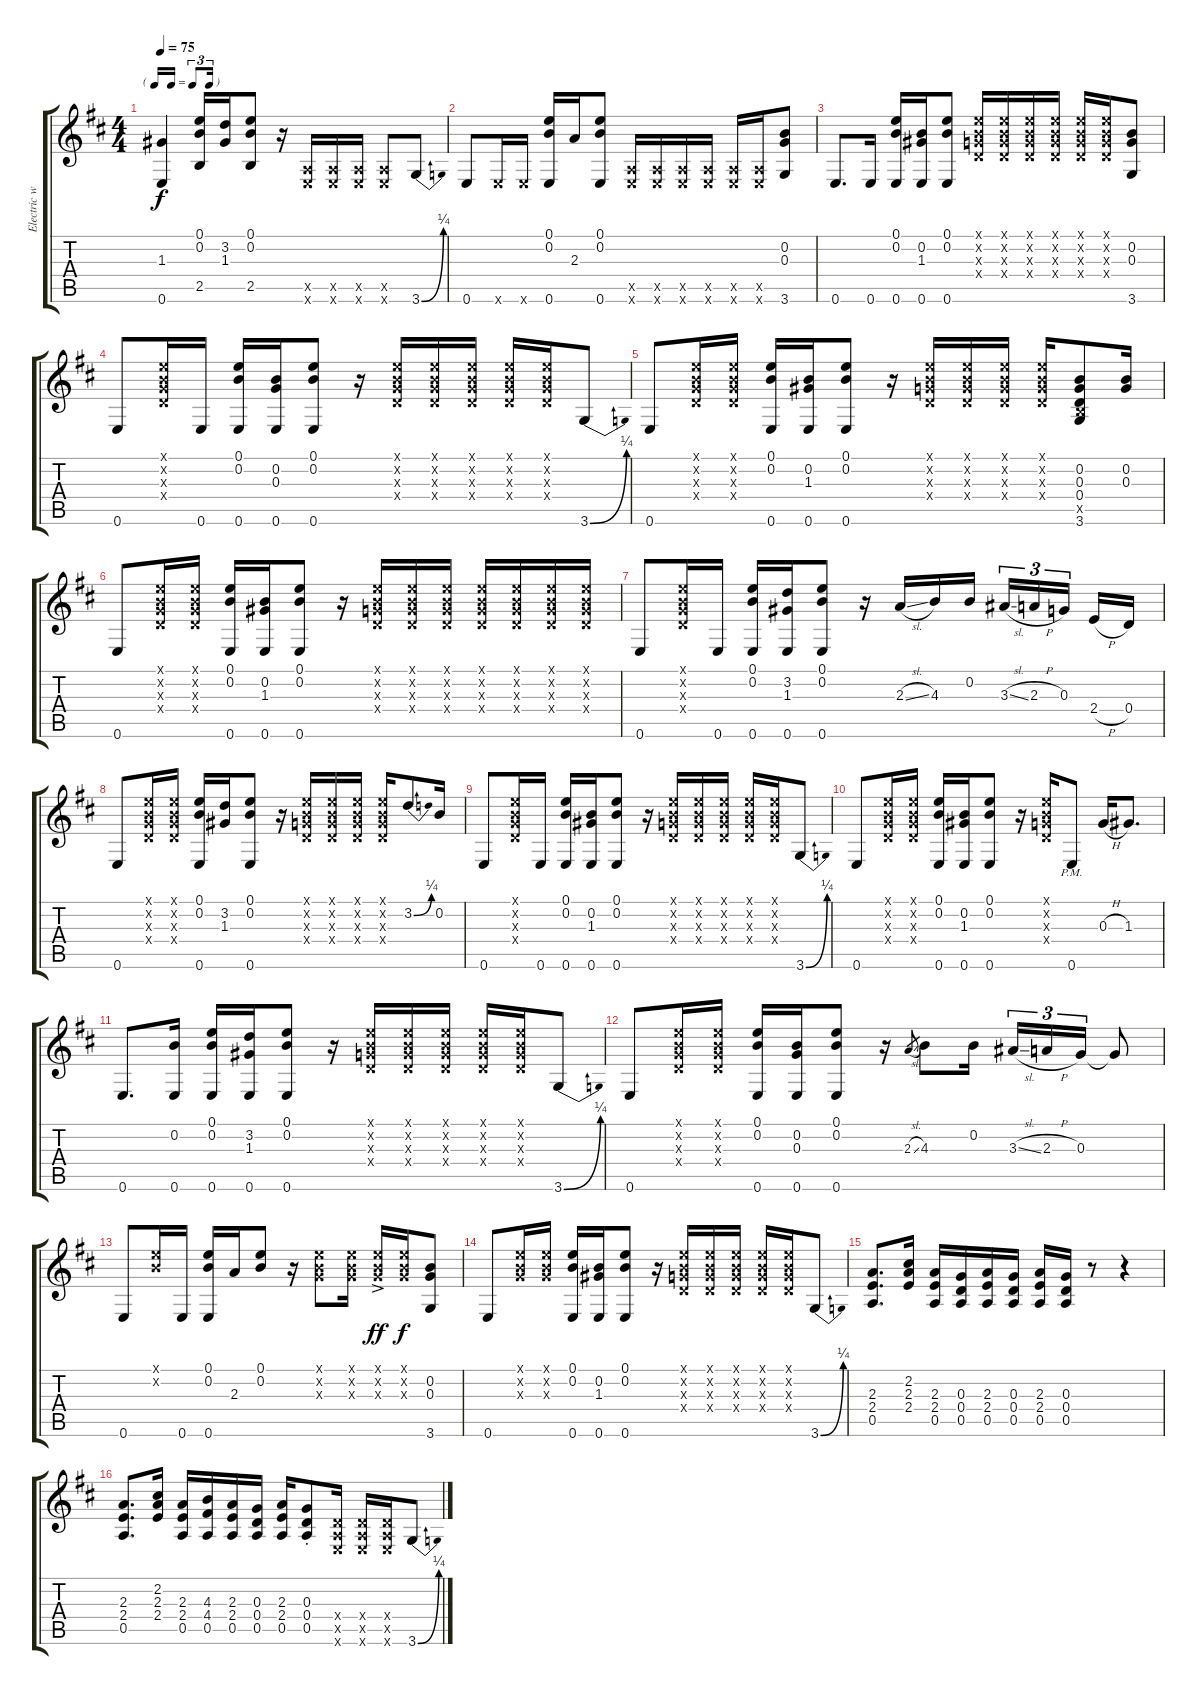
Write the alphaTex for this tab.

\track ("Electric w/ slight distortion" "Electric w") {instrument distortionguitar}
\staff {score tabs}
\tuning (E4 B3 G3 D3 A2 E2) {hide}
\ts (4 4)
\tf triplet16th
\tempo 75
\clef g2
\ks d
(1.3 0.6).4{dy f instrument distortionguitar} (0.1 0.2 2.5).16 (3.2 1.3).16 (0.1 0.2 2.5).8 r.16 (0.5{x} 0.6{x}).16 (0.5{x} 0.6{x}).16 (0.5{x} 0.6{x}).16 (0.5{x} 0.6{x}).8 3.6{be (bend 0 0 60 1)}.8 |
0.6.8 0.6{x}.16 0.6{x}.16 (0.1 0.2 0.6).16 2.3.16 (0.1 0.2 0.6).8 (0.5{x} 0.6{x}).16 (0.5{x} 0.6{x}).16 (0.5{x} 0.6{x}).16 (0.5{x} 0.6{x}).16 (0.5{x} 0.6{x}).16 (0.5{x} 0.6{x}).16 (0.2 0.3 3.6).8 |
0.6.8{d} 0.6.16 (0.1 0.2 0.6).16 (0.2 1.3 0.6).16 (0.1 0.2 0.6).8 (0.1{x} 0.2{x} 0.3{x} 0.4{x}).16 (0.1{x} 0.2{x} 0.3{x} 0.4{x}).16 (0.1{x} 0.2{x} 0.3{x} 0.4{x}).16 (0.1{x} 0.2{x} 0.3{x} 0.4{x}).16 (0.1{x} 0.2{x} 0.3{x} 0.4{x}).16 (0.1{x} 0.2{x} 0.3{x} 0.4{x}).16 (0.2 0.3 3.6).8 |
0.6.8 (0.1{x} 0.2{x} 0.3{x} 0.4{x}).16 0.6.16 (0.1 0.2 0.6).16 (0.2 0.3 0.6).16 (0.1 0.2 0.6).8 r.16 (0.1{x} 0.2{x} 0.3{x} 0.4{x}).16 (0.1{x} 0.2{x} 0.3{x} 0.4{x}).16 (0.1{x} 0.2{x} 0.3{x} 0.4{x}).16 (0.1{x} 0.2{x} 0.3{x} 0.4{x}).16 (0.1{x} 0.2{x} 0.3{x} 0.4{x}).16 3.6{be (bend 0 0 60 1)}.8 |
0.6.8 (0.1{x} 0.2{x} 0.3{x} 0.4{x}).16 (0.1{x} 0.2{x} 0.3{x} 0.4{x}).16 (0.1 0.2 0.6).16 (0.2 1.3 0.6).16 (0.1 0.2 0.6).8 r.16 (0.1{x} 0.2{x} 0.3{x} 0.4{x}).16 (0.1{x} 0.2{x} 0.3{x} 0.4{x}).16 (0.1{x} 0.2{x} 0.3{x} 0.4{x}).16 (0.1{x} 0.2{x} 0.3{x} 0.4{x}).16 (0.2 0.3 0.4 2.5{x} 3.6).8 (0.2 0.3).16 |
0.6.8 (0.1{x} 0.2{x} 0.3{x} 0.4{x}).16 (0.1{x} 0.2{x} 0.3{x} 0.4{x}).16 (0.1 0.2 0.6).16 (0.2 1.3 0.6).16 (0.1 0.2 0.6).8 r.16 (0.1{x} 0.2{x} 0.3{x} 0.4{x}).16 (0.1{x} 0.2{x} 0.3{x} 0.4{x}).16 (0.1{x} 0.2{x} 0.3{x} 0.4{x}).16 (0.1{x} 0.2{x} 0.3{x} 0.4{x}).16 (0.1{x} 0.2{x} 0.3{x} 0.4{x}).16 (0.1{x} 0.2{x} 0.3{x} 0.4{x}).16 (0.1{x} 0.2{x} 0.3{x} 0.4{x}).16 |
0.6.8 (0.1{x} 0.2{x} 0.3{x} 0.4{x}).16 0.6.16 (0.1 0.2 0.6).16 (3.2 1.3 0.6).16 (0.1 0.2 0.6).8 r.16 2.3{sl}.16 4.3.16 0.2.16 3.3{sl}.16{tu (3 2)} 2.3{h}.16{tu (3 2)} 0.3.16{tu (3 2) beam splitsecondary} 2.4{h}.16 0.4.16 |
0.6.8 (0.1{x} 0.2{x} 0.3{x} 0.4{x}).16 (0.1{x} 0.2{x} 0.3{x} 0.4{x}).16 (0.1 0.2 0.6).16 (3.2 1.3).16 (0.1 0.2 0.6).8 r.16 (0.1{x} 0.2{x} 0.3{x} 0.4{x}).16 (0.1{x} 0.2{x} 0.3{x} 0.4{x}).16 (0.1{x} 0.2{x} 0.3{x} 0.4{x}).16 (0.1{x} 0.2{x} 0.3{x} 0.4{x}).16 3.2{be (bend 0 0 60 1)}.8 0.2.16 |
0.6.8 (0.1{x} 0.2{x} 0.3{x} 0.4{x}).16 0.6.16 (0.1 0.2 0.6).16 (0.2 1.3 0.6).16 (0.1 0.2 0.6).8 r.16 (0.1{x} 0.2{x} 0.3{x} 0.4{x}).16 (0.1{x} 0.2{x} 0.3{x} 0.4{x}).16 (0.1{x} 0.2{x} 0.3{x} 0.4{x}).16 (0.1{x} 0.2{x} 0.3{x} 0.4{x}).16 (0.1{x} 0.2{x} 0.3{x} 0.4{x}).16 3.6{be (bend 0 0 60 1)}.8 |
0.6.8 (0.1{x} 0.2{x} 0.3{x} 0.4{x}).16 (0.1{x} 0.2{x} 0.3{x} 0.4{x}).16 (0.1 0.2 0.6).16 (0.2 1.3 0.6).16 (0.1 0.2 0.6).8 r.16 (0.1{x} 0.2{x} 0.3{x} 0.4{x}).16 0.6{pm}.8 0.3{h}.16 1.3.8{d} |
0.6.8{d} (0.2 0.6).16 (0.1 0.2 0.6).16 (3.2 1.3 0.6).16 (0.1 0.2 0.6).8 r.16 (0.1{x} 0.2{x} 0.3{x} 0.4{x}).16 (0.1{x} 0.2{x} 0.3{x} 0.4{x}).16 (0.1{x} 0.2{x} 0.3{x} 0.4{x}).16 (0.1{x} 0.2{x} 0.3{x} 0.4{x}).16 (0.1{x} 0.2{x} 0.3{x} 0.4{x}).16 3.6{be (bend 0 0 60 1)}.8 |
0.6.8 (0.1{x} 0.2{x} 0.3{x} 0.4{x}).16 (0.1{x} 0.2{x} 0.3{x} 0.4{x}).16 (0.1 0.2 0.6).16 (0.2 0.3 0.6).16 (0.1 0.2 0.6).8 r.16 2.3{sl}.8{gr} 4.3.8 0.2.16 3.3{sl}.16{tu (3 2)} 2.3{h}.16{tu (3 2)} 0.3.16{tu (3 2)} 0.3{t}.8 |
0.6.8 (0.1{x} 0.2{x}).16 0.6.16 (0.1 0.2 0.6).16 2.3.16 (0.1 0.2).8 r.16 (0.1{x} 0.2{x} 0.3{x}).8 (0.1{x} 0.2{x} 0.3{x}).16 (0.1{ac x} 0.2{ac x} 0.3{ac x}).16{dy ff} (0.1{x} 0.2{x} 0.3{x}).16{dy f} (0.2 0.3 3.6).8 |
0.6.8 (0.1{x} 0.2{x} 0.3{x}).16 (0.1{x} 0.2{x} 0.3{x}).16 (0.1 0.2 0.6).16 (0.2 1.3 0.6).16 (0.1 0.2 0.6).8 r.16 (0.1{x} 0.2{x} 0.3{x} 0.4{x}).16 (0.1{x} 0.2{x} 0.3{x} 0.4{x}).16 (0.1{x} 0.2{x} 0.3{x} 0.4{x}).16 (0.1{x} 0.2{x} 0.3{x} 0.4{x}).16 (0.1{x} 0.2{x} 0.3{x} 0.4{x}).16 3.6{be (bend 0 0 60 1)}.8 |
(2.3 2.4 0.5).8{d} (2.2 2.3 2.4).16 (2.3 2.4 0.5).16 (0.3 0.4 0.5).16 (2.3 2.4 0.5).16 (0.3 0.4 0.5).16 (2.3 2.4 0.5).16 (0.3 0.4 0.5).16 r.8 r.4 |
(2.3 2.4 0.5).8{d} (2.2 2.3 2.4).16 (2.3 2.4 0.5).16 (4.3 4.4 0.5).16 (2.3 2.4 0.5).16 (0.3 0.4 0.5).16 (2.3 2.4 0.5).16 (0.3{st} 0.4{st} 0.5{st}).8 (0.4{x} 0.5{x} 0.6{x}).16 (0.4{x} 0.5{x} 0.6{x}).16 (0.4{x} 0.5{x} 0.6{x}).16 3.6{be (bend 0 0 60 1)}.8
